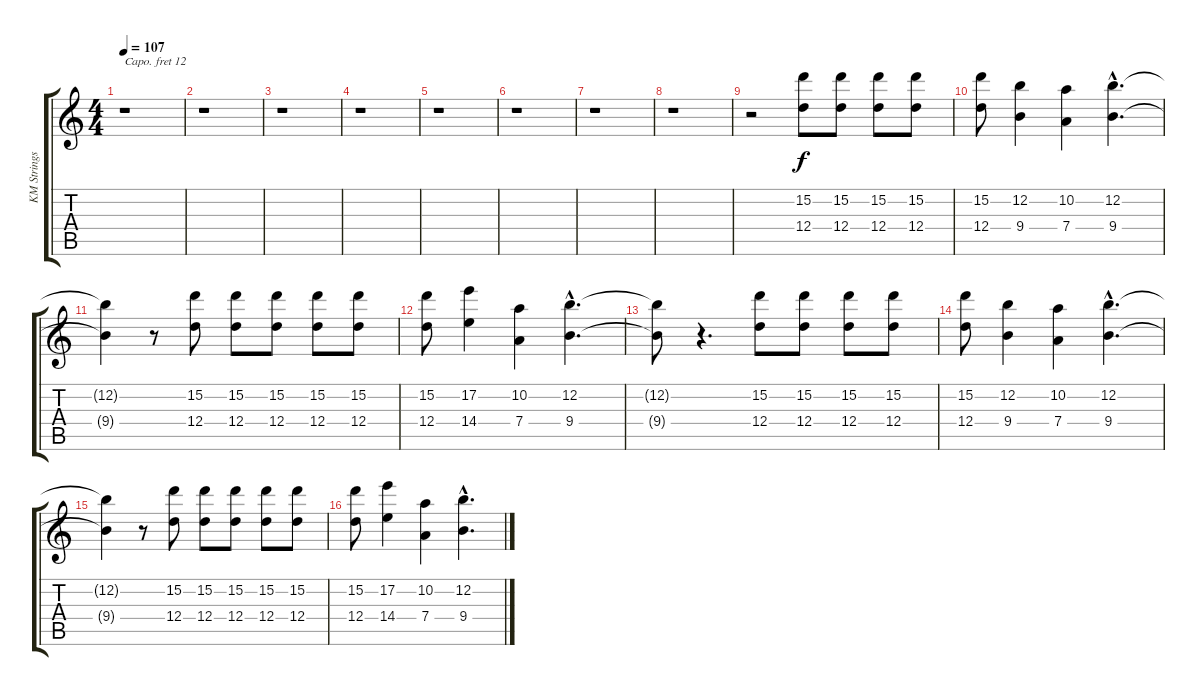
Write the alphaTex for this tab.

\track ("KM Strings" "KM Strings") {instrument stringensemble1}
\staff {score tabs}
\capo 12
\tuning (E4 B3 G3 D3 A2 E2) {hide}
\ts (4 4)
\tempo 107
\clef g2
\ks c
r.1{dy f instrument stringensemble1} |
r.1 |
r.1 |
r.1 |
r.1 |
r.1 |
r.1 |
r.1 |
r.2 (15.2 12.4).8 (15.2 12.4).8 (15.2 12.4).8 (15.2 12.4).8 |
(15.2 12.4).8 (12.2 9.4).4 (10.2 7.4).4 (12.2{hac} 9.4{hac}).4{d} |
(12.2{t} 9.4{t}).4 r.8 (15.2 12.4).8 (15.2 12.4).8 (15.2 12.4).8 (15.2 12.4).8 (15.2 12.4).8 |
(15.2 12.4).8 (17.2 14.4).4 (10.2 7.4).4 (12.2{hac} 9.4{hac}).4{d} |
(12.2{t} 9.4{t}).8 r.4{d} (15.2 12.4).8 (15.2 12.4).8 (15.2 12.4).8 (15.2 12.4).8 |
(15.2 12.4).8 (12.2 9.4).4 (10.2 7.4).4 (12.2{hac} 9.4{hac}).4{d} |
(12.2{t} 9.4{t}).4 r.8 (15.2 12.4).8 (15.2 12.4).8 (15.2 12.4).8 (15.2 12.4).8 (15.2 12.4).8 |
(15.2 12.4).8 (17.2 14.4).4 (10.2 7.4).4 (12.2{hac} 9.4{hac}).4{d}
